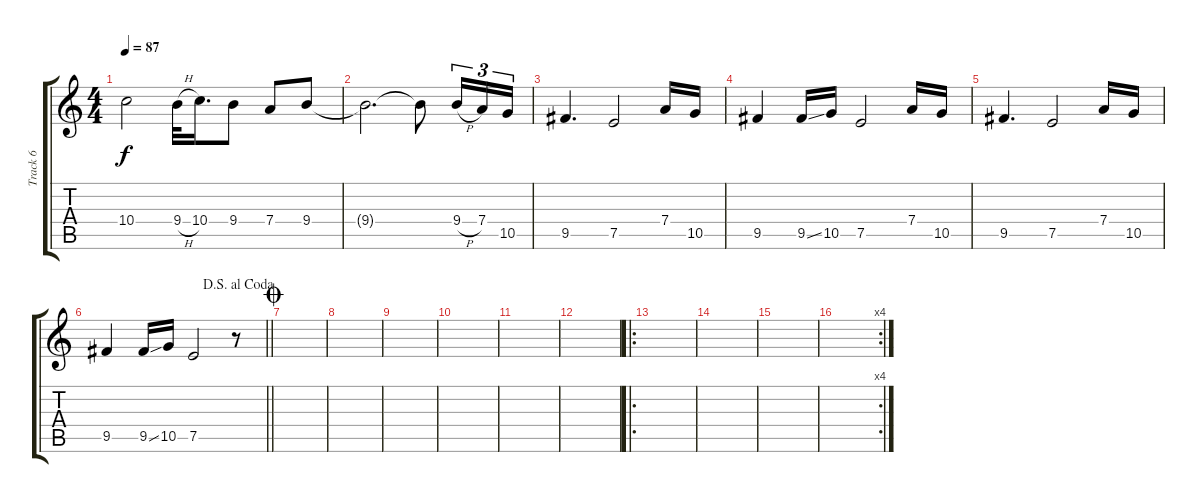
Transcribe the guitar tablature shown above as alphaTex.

\track ("Track 6" "Track 6") {instrument acousticguitarsteel}
\staff {score tabs}
\tuning (E4 B3 G3 D3 A2 E2) {hide}
\ts (4 4)
\tempo 87
\clef g2
\ks c
10.4.2{dy f} 9.4{h}.32 10.4.16{d} 9.4.8 7.4.8 9.4.8 |
9.4{t}.2{d} 9.4{t}.8 9.4{h}.16{tu (3 2)} 7.4.16{tu (3 2)} 10.5.16{tu (3 2)} |
9.5.4{d} 7.5.2 7.4.16 10.5.16 |
9.5.4 9.5{ss}.16 10.5.16 7.5.2 7.4.16 10.5.16 |
9.5.4{d} 7.5.2 7.4.16 10.5.16 |
\jump dalsegnoalcoda
\barLineRight lightlight
9.5.4 9.5{ss}.16 10.5.16 7.5.2 r.8 |
\jump coda
|
|
|
|
|
|
\ro
|
|
|
\rc 4
